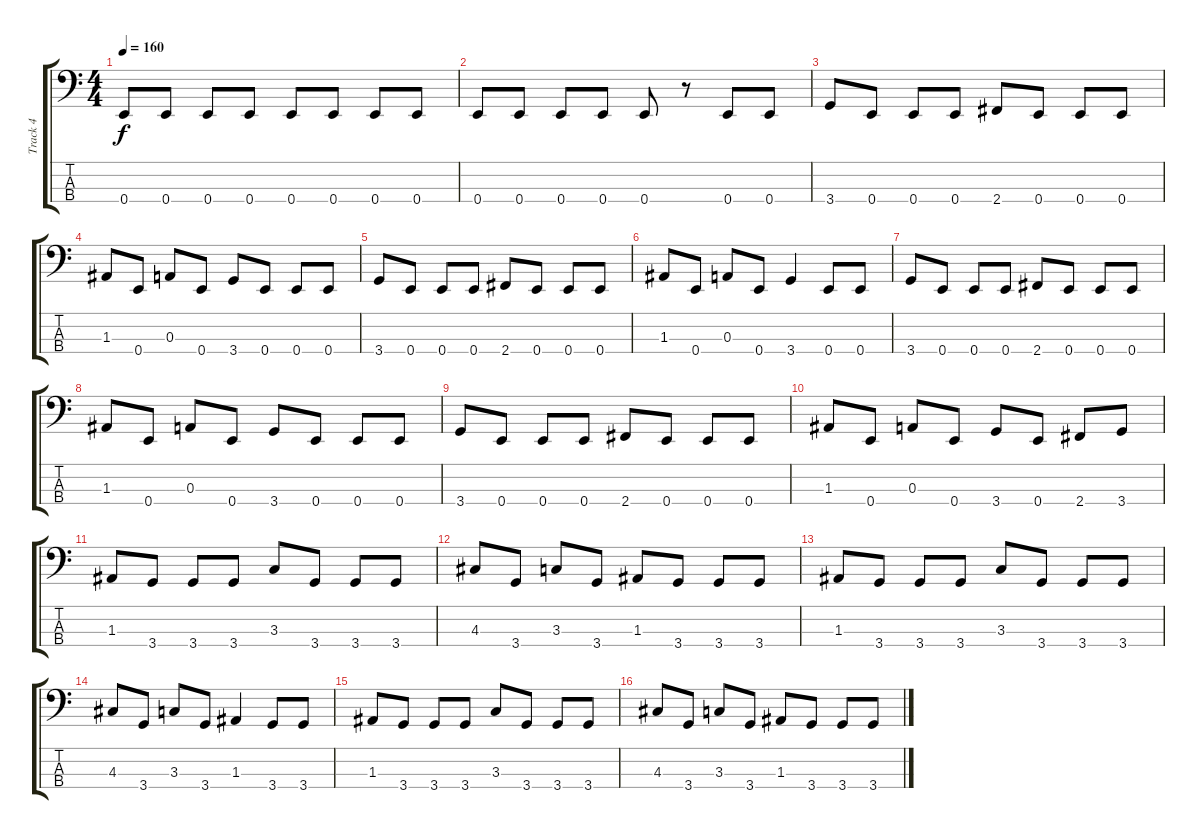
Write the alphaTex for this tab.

\track ("Track 4" "Track 4") {instrument electricbasspick}
\staff {score tabs}
\tuning (G2 D2 A1 E1) {hide}
\ts (4 4)
\tempo 160
\clef f4
\ks c
0.4.8{dy f} 0.4.8 0.4.8 0.4.8 0.4.8 0.4.8 0.4.8 0.4.8 |
0.4.8 0.4.8 0.4.8 0.4.8 0.4.8 r.8 0.4.8 0.4.8 |
3.4.8 0.4.8 0.4.8 0.4.8 2.4.8 0.4.8 0.4.8 0.4.8 |
1.3.8 0.4.8 0.3.8 0.4.8 3.4.8 0.4.8 0.4.8 0.4.8 |
3.4.8 0.4.8 0.4.8 0.4.8 2.4.8 0.4.8 0.4.8 0.4.8 |
1.3.8 0.4.8 0.3.8 0.4.8 3.4.4 0.4.8 0.4.8 |
3.4.8 0.4.8 0.4.8 0.4.8 2.4.8 0.4.8 0.4.8 0.4.8 |
1.3.8 0.4.8 0.3.8 0.4.8 3.4.8 0.4.8 0.4.8 0.4.8 |
3.4.8 0.4.8 0.4.8 0.4.8 2.4.8 0.4.8 0.4.8 0.4.8 |
1.3.8 0.4.8 0.3.8 0.4.8 3.4.8 0.4.8 2.4.8 3.4.8 |
1.3.8 3.4.8 3.4.8 3.4.8 3.3.8 3.4.8 3.4.8 3.4.8 |
4.3.8 3.4.8 3.3.8 3.4.8 1.3.8 3.4.8 3.4.8 3.4.8 |
1.3.8 3.4.8 3.4.8 3.4.8 3.3.8 3.4.8 3.4.8 3.4.8 |
4.3.8 3.4.8 3.3.8 3.4.8 1.3.4 3.4.8 3.4.8 |
1.3.8 3.4.8 3.4.8 3.4.8 3.3.8 3.4.8 3.4.8 3.4.8 |
4.3.8 3.4.8 3.3.8 3.4.8 1.3.8 3.4.8 3.4.8 3.4.8
